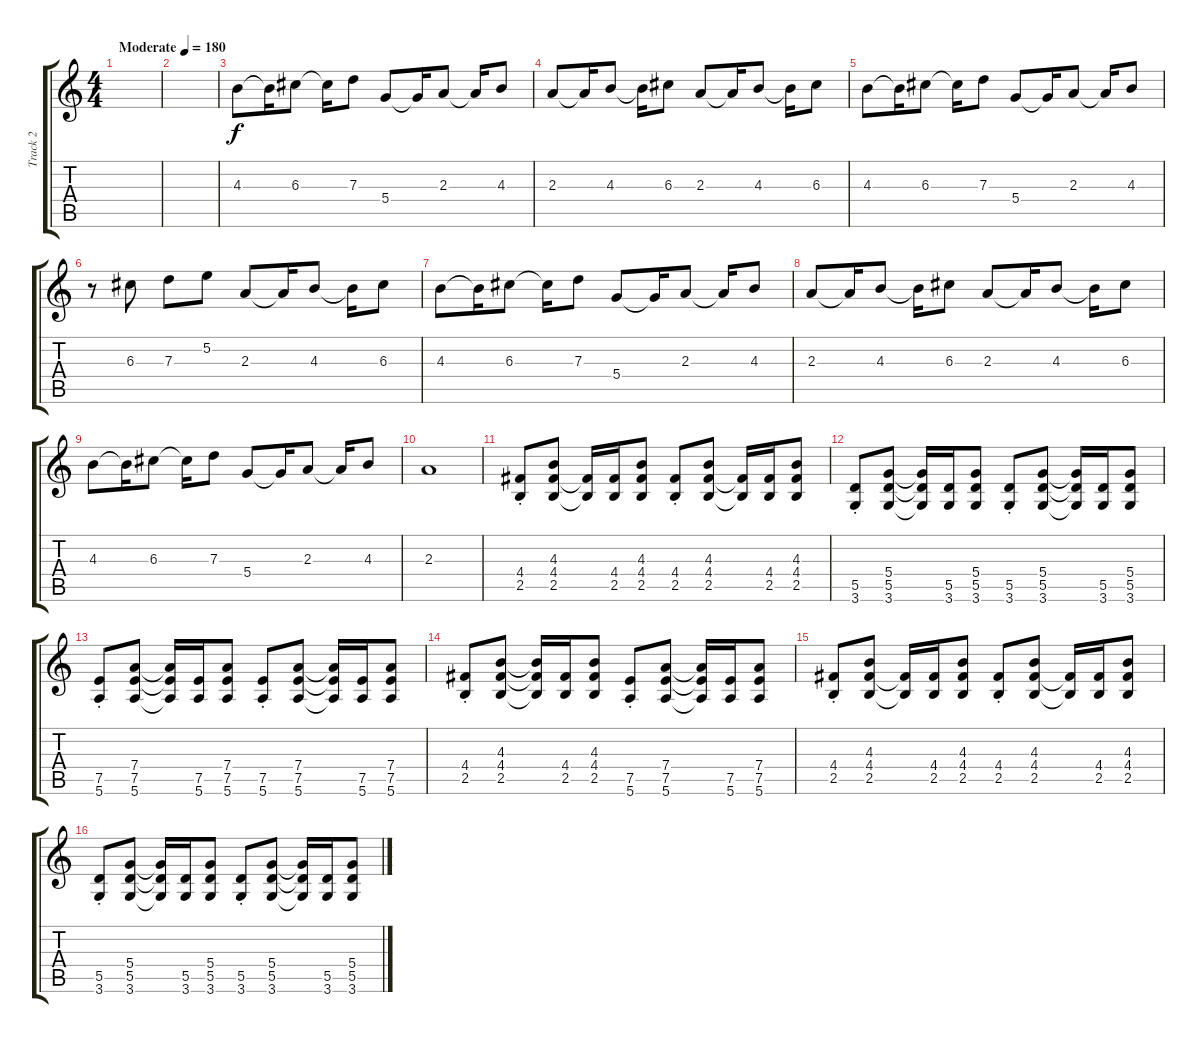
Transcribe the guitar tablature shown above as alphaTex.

\track ("Track 2" "Track 2") {instrument distortionguitar}
\staff {score tabs}
\tuning (E4 B3 G3 D3 A2 E2) {hide}
\ts (4 4)
\tempo (180 "Moderate")
\clef g2
\ks c
|
|
4.3.8 4.3{t}.16 6.3.8 6.3{t}.16 7.3.8 5.4.8 5.4{t}.16 2.3.8 2.3{t}.16 4.3.8 |
2.3.8 2.3{t}.16 4.3.8 4.3{t}.16 6.3.8 2.3.8 2.3{t}.16 4.3.8 4.3{t}.16 6.3.8 |
4.3.8 4.3{t}.16 6.3.8 6.3{t}.16 7.3.8 5.4.8 5.4{t}.16 2.3.8 2.3{t}.16 4.3.8 |
r.8 6.3.8 7.3.8 5.2.8 2.3.8 2.3{t}.16 4.3.8 4.3{t}.16 6.3.8 |
4.3.8 4.3{t}.16 6.3.8 6.3{t}.16 7.3.8 5.4.8 5.4{t}.16 2.3.8 2.3{t}.16 4.3.8 |
2.3.8 2.3{t}.16 4.3.8 4.3{t}.16 6.3.8 2.3.8 2.3{t}.16 4.3.8 4.3{t}.16 6.3.8 |
4.3.8 4.3{t}.16 6.3.8 6.3{t}.16 7.3.8 5.4.8 5.4{t}.16 2.3.8 2.3{t}.16 4.3.8 |
2.3.1 |
(4.4{st} 2.5{st}).8 (4.3 4.4 2.5).8 (4.4{t} 2.5{t}).16 (4.4 2.5).16 (4.3 4.4 2.5).8 (4.4{st} 2.5{st}).8 (4.3 4.4 2.5).8 (4.4{t} 2.5{t}).16 (4.4 2.5).16 (4.3 4.4 2.5).8 |
(5.5{st} 3.6{st}).8 (5.4 5.5 3.6).8 (5.4{t} 5.5{t} 3.6{t}).16 (5.5 3.6).16 (5.4 5.5 3.6).8 (5.5{st} 3.6{st}).8 (5.4 5.5 3.6).8 (5.4{t} 5.5{t} 3.6{t}).16 (5.5 3.6).16 (5.4 5.5 3.6).8 |
(7.5{st} 5.6{st}).8 (7.4 7.5 5.6).8 (7.4{t} 7.5{t} 5.6{t}).16 (7.5 5.6).16 (7.4 7.5 5.6).8 (7.5{st} 5.6{st}).8 (7.4 7.5 5.6).8 (7.4{t} 7.5{t} 5.6{t}).16 (7.5 5.6).16 (7.4 7.5 5.6).8 |
(4.4{st} 2.5{st}).8 (4.3 4.4 2.5).8 (4.3{t} 4.4{t} 2.5{t}).16 (4.4 2.5).16 (4.3 4.4 2.5).8 (7.5{st} 5.6{st}).8 (7.4 7.5 5.6).8 (7.4{t} 7.5{t} 5.6{t}).16 (7.5 5.6).16 (7.4 7.5 5.6).8 |
(4.4{st} 2.5{st}).8 (4.3 4.4 2.5).8 (4.4{t} 2.5{t}).16 (4.4 2.5).16 (4.3 4.4 2.5).8 (4.4{st} 2.5{st}).8 (4.3 4.4 2.5).8 (4.4{t} 2.5{t}).16 (4.4 2.5).16 (4.3 4.4 2.5).8 |
(5.5{st} 3.6{st}).8 (5.4 5.5 3.6).8 (5.4{t} 5.5{t} 3.6{t}).16 (5.5 3.6).16 (5.4 5.5 3.6).8 (5.5{st} 3.6{st}).8 (5.4 5.5 3.6).8 (5.4{t} 5.5{t} 3.6{t}).16 (5.5 3.6).16 (5.4 5.5 3.6).8
